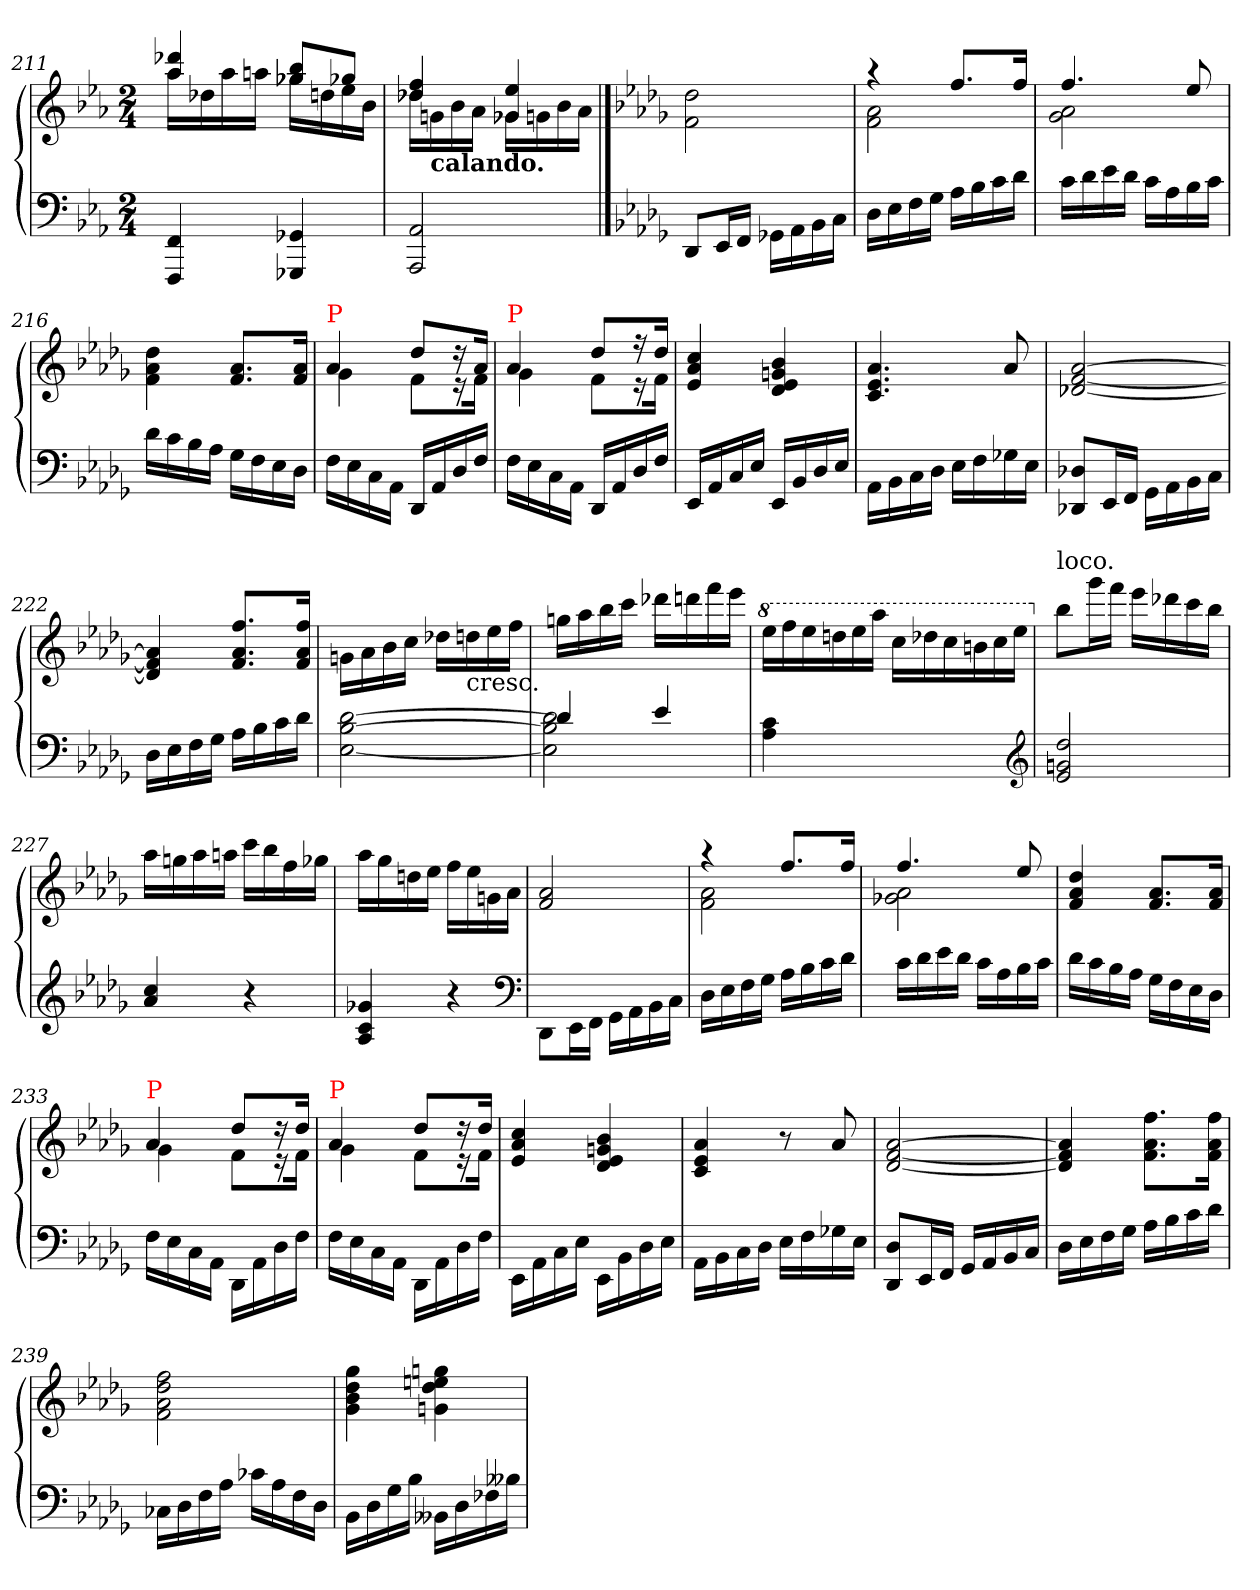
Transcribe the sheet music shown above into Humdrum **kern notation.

**kern	**kern
*part1	*part1
*staff2	*staff1
*clefF4	*clefG2
*k[b-e-a-]	*k[b-e-a-]
*M2/4	*M2/4
=211	=211
*	*^
4FF/ 4FFF/	4ddd-X/ 4aa-/	16aa-LL
.	.	16dd-X
.	.	16aa-
.	.	16aanJJ
4GG-X/ 4GGG-X/	8bb- 8gg-XL	16gg-XLL
.	.	16ddn
.	8gg-XJ	16ee-
.	.	16b-JJ
=212	=212	=212
2AA-/ 2AAA-/	4ff/ 4dd-X/	16dd-XLL
!	!	!LO:TX:b:B:t=calando.
.	.	16gn
.	.	16b-
.	.	16a-JJ
.	4ee-/ 4g-X/	16g-XLL
.	.	16gn
.	.	16b-
.	.	16a-JJ
*	*v	*v
==	==
*k[b-e-a-d-g-]	*k[b-e-a-d-g-]
*	*^
!	!LO:TX:b:B:t=dolce e legato.	!
*	*v	*v
8DD-/L	2dd-\ 2f\
16EE-L	.
16FFJJ	.
16GG-X\LL	.
16AA-	.
16BB-	.
16CJJ	.
=214	=214
*	*^
16D-\LL	4raa	2a-\ 2f\
16E-	.	.
16F	.	.
16G-JJ	.	.
16A-\LL	8.ff/L	.
16B-	.	.
16c	.	.
16d-JJ	16ffJk	.
=215	=215	=215
16c\LL	4.ff/	2a-\ 2g-\
16d-	.	.
16e-	.	.
16d-JJ	.	.
16c\LL	.	.
16A-	.	.
16B-	8ee-/	.
16cJJ	.	.
*	*v	*v
=216	=216
16d-\LL	4dd-\ 4a-\ 4f\
16c	.
16B-	.
16A-JJ	.
16G-\LL	8.a-/ 8.f/L
16F	.
16E-	.
16D-JJ	16a- 16fJk
=217	=217
*	*^
!	!LO:TX:a:color=red:t=P	!
16F\LL	4a-/	4g-\
16E-	.	.
16C	.	.
16AA-JJ	.	.
16DD-/LL	8dd-L	8fL
16AA-	.	.
16D-	16rdd	16re
16FJJ	16a-Jk	16fJk
=218	=218	=218
!	!LO:TX:a:color=red:t=P	!
16F\LL	4a-/	4g-\
16E-	.	.
16C	.	.
16AA-JJ	.	.
16DD-/LL	8dd-L	8fL
16AA-	.	.
16D-	16rff	16re
16FJJ	16dd-Jk	16fJk
*	*v	*v
=219	=219
16EE-/LL	4cc/ 4a-/ 4e-/
16AA-	.
16C	.
16E-JJ	.
16EE-/LL	4b-/ 4gn/ 4e-/ 4d-/
16BB-	.
16D-	.
16E-JJ	.
=220	=220
16AA-\LL	4.a-/ 4.e-/ 4.c/
16BB-	.
16C	.
16D-JJ	.
16E-\LL	.
16F	.
16G-X	8a-/
16E-JJ	.
=221	=221
8D-X/ 8DD-X/L	[2a- [2f [2d-X
16EE-L	.
16FFJJ	.
16GG-\LL	.
16AA-	.
16BB-	.
16CJJ	.
=222	=222
16D-\LL	4a-] 4f] 4d-]
16E-	.
16F	.
16G-JJ	.
16A-\LL	8.ff/ 8.a-/ 8.f/L
16B-	.
16c	.
16d-JJ	16ff 16a- 16fJk
=223	=223
[2d-\ [2B-\ [2E-\	16gn\LL
.	16a-
.	16b-
.	16ccJJ
.	16dd-X\LL
!	!LO:TX:b:t=cresc.
.	16ddn
.	16ee-
.	16ffJJ
=224	=224
!LO:N:vis=2	!
*^	*
4d-]	2d-\ 2B-]\ 2E-]\	16ggn\LL
.	.	16aa-
.	.	16bb-
.	.	16cccJJ
4e-/	.	16ddd-X\LL
.	.	16dddn
.	.	16fff
.	.	16eee-JJ
*v	*v	*
=225	=225
*	*8va
*	*Xtuplet
4c\ 4A-\	24eee-\LL
.	24fff
.	24eee-
.	24dddn
.	24eee-
.	24aaa-JJ
4ryy	24ccc\LL
.	24ddd-X
.	24ccc
.	24bbn
.	24ccc
.	24eee-JJ
*clefG2	*
=226	=226
*	*X8va
!	!LO:TX:a:t=loco.
2dd-/ 2gn/ 2e-/	8bb-L
.	16ggg-L
.	16fffJJ
.	16eee-LL
.	16ddd-X
.	16ccc
.	16bb-JJ
=227	=227
4cc/ 4a-/	16aa-\LL
.	16ggn
.	16aa-
.	16aanJJ
4r	16ccc\LL
.	16bb-
.	16ff
.	16gg-XJJ
=228	=228
4g-X/ 4c/ 4A-/	16aa-\LL
.	16gg-
.	16ddn
.	16ee-JJ
4r	16ff\LL
.	16ee-
.	16gn
.	16a-JJ
*clefF4	*
=229	=229
8DD-\L	2a-/ 2f/
16EE-L	.
16FFJJ	.
16GG-\LL	.
16AA-	.
16BB-	.
16CJJ	.
=230	=230
*	*^
16D-\LL	4raa	2a-\ 2f\
16E-	.	.
16F	.	.
16G-JJ	.	.
16A-\LL	8.ff/L	.
16B-	.	.
16c	.	.
16d-JJ	16ffJk	.
=231	=231	=231
16c\LL	4.ff/	2a-\ 2g-X\
16d-	.	.
16e-	.	.
16d-JJ	.	.
16c\LL	.	.
16A-	.	.
16B-	8ee-/	.
16cJJ	.	.
*	*v	*v
=232	=232
16d-\LL	4dd-/ 4a-/ 4f/
16c	.
16B-	.
16A-JJ	.
16G-\LL	8.a-/ 8.f/L
16F	.
16E-	.
16D-JJ	16a- 16fJk
=233	=233
*	*^
!	!LO:TX:a:color=red:t=P	!
16F\LL	4a-/	4g-\
16E-	.	.
16C	.	.
16AA-JJ	.	.
16DD-\LL	8dd-/L	8fL
16AA-	.	.
16D-	16rdd	16re
16FJJ	16dd-Jk	16fJk
=234	=234	=234
!	!LO:TX:a:color=red:t=P	!
16F\LL	4a-/	4g-\
16E-	.	.
16C	.	.
16AA-JJ	.	.
16DD-\LL	8dd-/L	8fL
16AA-	.	.
16D-	16rdd	16re
16FJJ	16dd-Jk	16fJk
*	*v	*v
=235	=235
16EE-\LL	4cc/ 4a-/ 4e-/
16AA-	.
16C	.
16E-JJ	.
16EE-\LL	4b-/ 4gn/ 4e-/ 4d-/
16BB-	.
16D-	.
16E-JJ	.
=236	=236
16AA-\LL	4a-/ 4e-/ 4c/
16BB-	.
16C	.
16D-JJ	.
16E-\LL	8r
16F	.
16G-X	8a-/
16E-JJ	.
=237	=237
8D-/ 8DD-/L	[2a-/ [2f/ [2d-/
16EE-L	.
16FFJJ	.
16GG-/LL	.
16AA-	.
16BB-	.
16CJJ	.
=238	=238
16D-\LL	4a-]/ 4f]/ 4d-]/
16E-	.
16F	.
16G-JJ	.
16A-\LL	8.ff\ 8.a-\ 8.f\L
16B-	.
16c	.
16d-JJ	16ff 16a- 16fJk
=239	=239
16C-X\LL	2ff\ 2dd-\ 2a-\ 2f\
16D-	.
16F	.
16A-JJ	.
16c-X\LL	.
16A-	.
16F	.
16D-JJ	.
=240	=240
16BB-\LL	4gg-\ 4dd-\ 4b-\ 4g-\
16D-	.
16G-	.
16B-JJ	.
16BB--X\LL	4ggn\ 4een\ 4dd-\ 4gn\
16D-	.
16F-X	.
16B--XJJ	.
=	=
*-	*-
